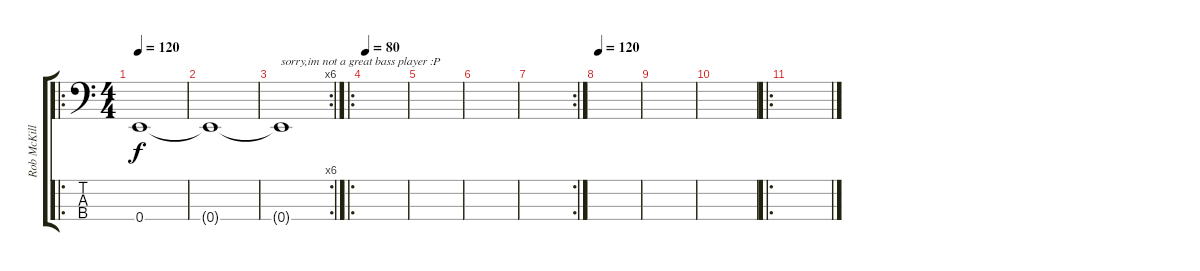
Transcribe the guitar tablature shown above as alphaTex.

\track ("Rob McKillnop" "Rob McKill") {instrument electricbassfinger}
\staff {score tabs}
\tuning (G2 D2 A1 E1) {hide}
\ro
\ts (4 4)
\tempo 120
\clef f4
\ks c
0.4.1{dy f instrument electricbassfinger} |
0.4{t}.1 |
\rc 6
0.4{t}.1{txt "sorry,im not a great bass player :P"} |
\ro
\tempo 80
|
|
|
\rc 2
|
\tempo 120
|
|
|
\ro
